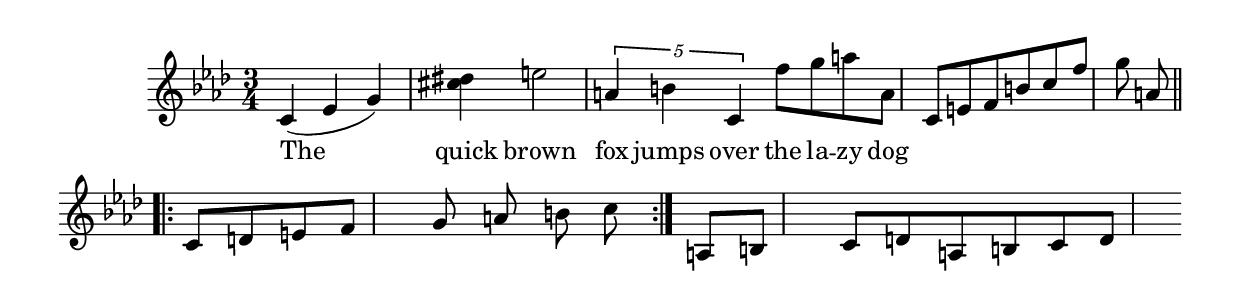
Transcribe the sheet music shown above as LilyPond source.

% LilyBin
\score{
  {
    \key f \minor
    \time 3/4
    c'( ees' g')
    <cis'' dis''> e''2
    \tuplet 5/2 { a'4 b' c' }  f''8 g'' a''  
    
    a' c' e'
    f' b' c''
    f'' g'' a'
    
    \repeat volta 3 { c' d' e' f' g' a' b' c'' }
    \repeat unfold 2 { a b c' d'  }
  }
  \addlyrics {
    The quick brown fox jumps over the la -- zy dog
  }

  \layout{}
  \midi{}
}